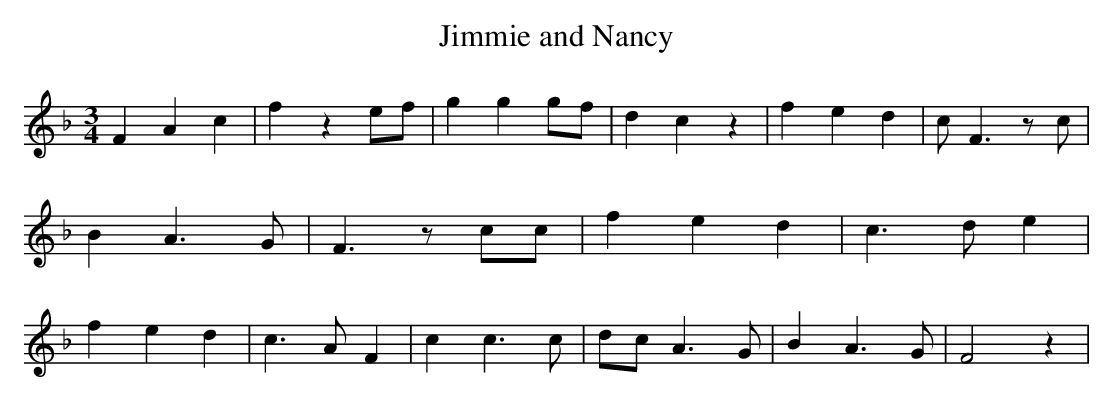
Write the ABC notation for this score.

X:1
T:Jimmie and Nancy
M:3/4
L:1/4
K:F
 F A c| f z e/2f/2| g gg/2-f/2| d c z| f e d| c/2 F3/2 z/2 c/2| B A3/2 G/2|\
 F3/2 z/2 c/2c/2| f e d| c3/2 d/2 e| f e d| c3/2- A/2 F| c c3/2 c/2|\
d/2-c/2 A3/2 G/2| B A3/2 G/2| F2 z|
